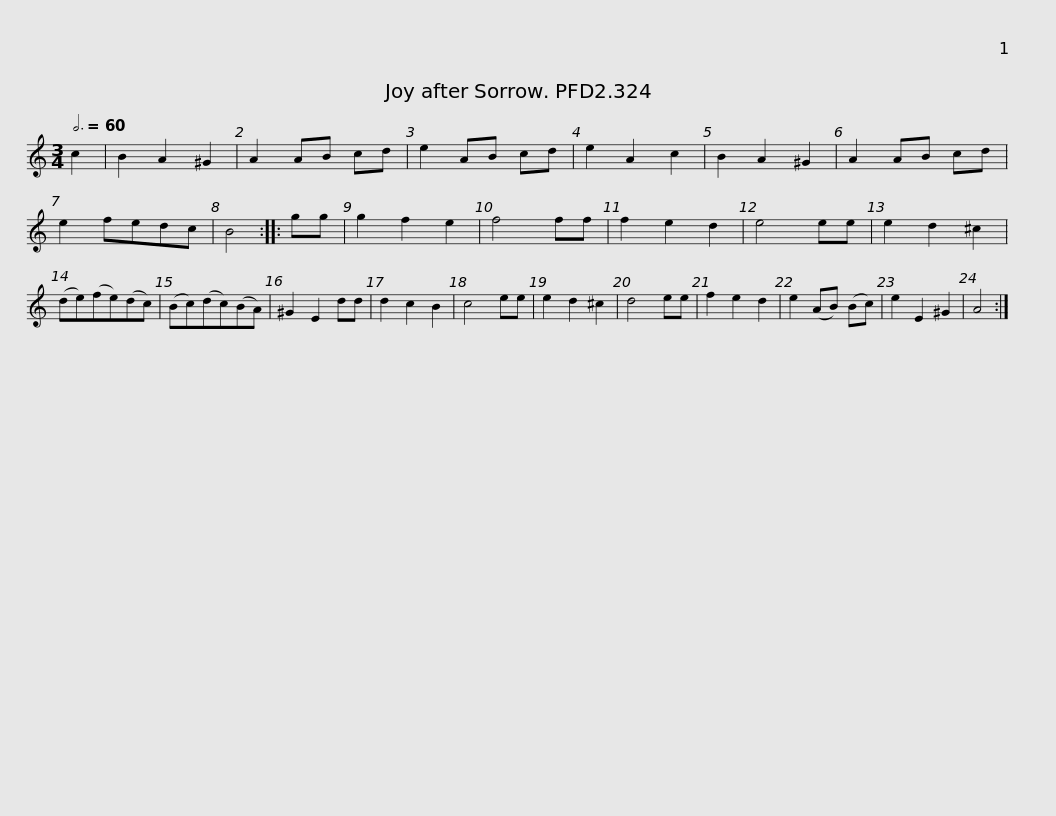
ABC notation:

X:1
L:1/8
Q:3/4=60
M:3/4
I:linebreak $
K:C
V:1 treble
V:1
 c2 | B2 A2 ^G2 | A2 AB cd | e2 AB cd | e2 A2 c2 | %5
 B2 A2 ^G2 | A2 AB cd | e2 fedc | B4 :: gg | %10
 g2 f2 e2 | f4 ff |$ f2 e2 d2 | e4 ee | e2 d2 ^c2 | %15
 (de)(fe)(dc) | (Bc)(dc)(BA) | ^G2 E2 dd | d2 c2 B2 | c4 ee | %20
 e2 d2 ^c2 | d4 ee | f2 e2 d2 |$ e2 (AB) (Bc) | e2 E2 ^G2 | %25
 A4 :| %26
